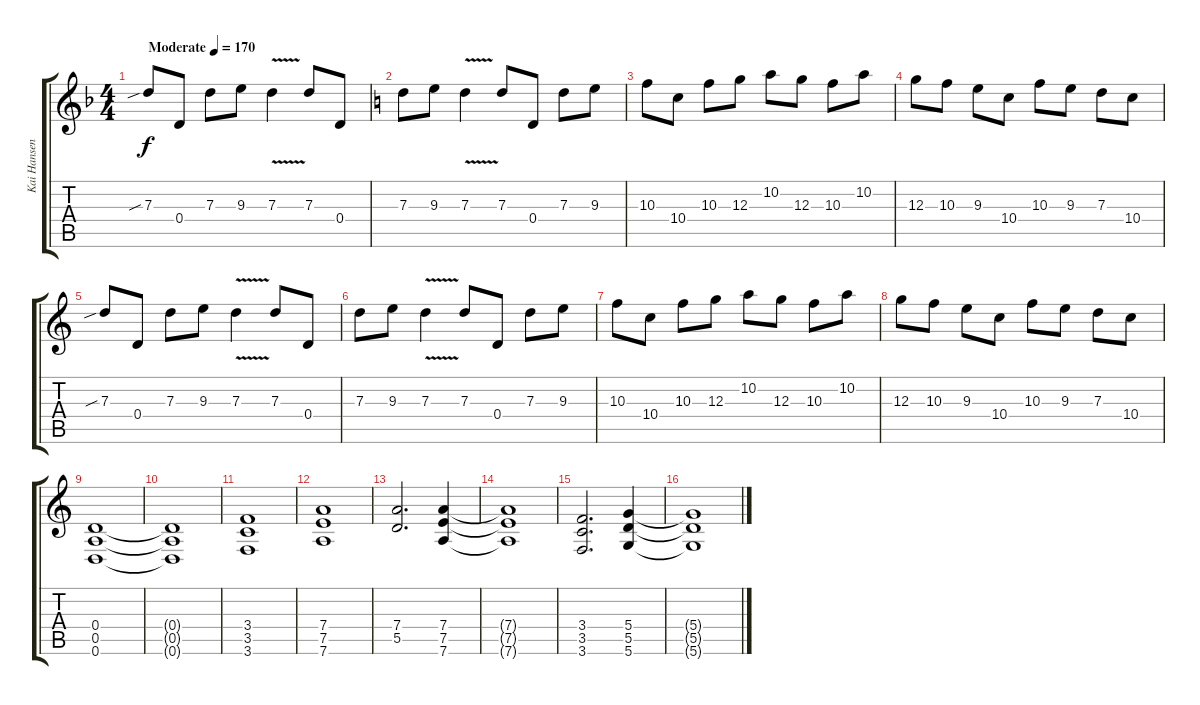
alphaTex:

\track ("Kai Hansen" "Kai Hansen") {instrument electricguitarjazz}
\staff {score tabs}
\tuning (E4 B3 G3 D3 A2 D2) {hide}
\ts (4 4)
\tempo (170 "Moderate")
\clef g2
\ks dminor
7.3{sib}.8{dy f instrument electricguitarjazz} 0.4.8 7.3.8 9.3.8 7.3{v}.4 7.3.8 0.4.8 |
\ks c
7.3.8 9.3.8 7.3{v}.4 7.3.8 0.4.8 7.3.8 9.3.8 |
10.3.8 10.4.8 10.3.8 12.3.8 10.2.8 12.3.8 10.3.8 10.2.8 |
12.3.8 10.3.8 9.3.8 10.4.8 10.3.8 9.3.8 7.3.8 10.4.8 |
7.3{sib}.8 0.4.8 7.3.8 9.3.8 7.3{v}.4 7.3.8 0.4.8 |
7.3.8 9.3.8 7.3{v}.4 7.3.8 0.4.8 7.3.8 9.3.8 |
10.3.8 10.4.8 10.3.8 12.3.8 10.2.8 12.3.8 10.3.8 10.2.8 |
12.3.8 10.3.8 9.3.8 10.4.8 10.3.8 9.3.8 7.3.8 10.4.8 |
(0.4 0.5 0.6).1{instrument overdrivenguitar} |
(0.4{t} 0.5{t} 0.6{t}).1 |
(3.4 3.5 3.6).1 |
(7.4 7.5 7.6).1 |
(7.4 5.5).2{d} (7.4 7.5 7.6).4 |
(7.4{t} 7.5{t} 7.6{t}).1 |
(3.4 3.5 3.6).2{d} (5.4 5.5 5.6).4 |
(5.4{t} 5.5{t} 5.6{t}).1
